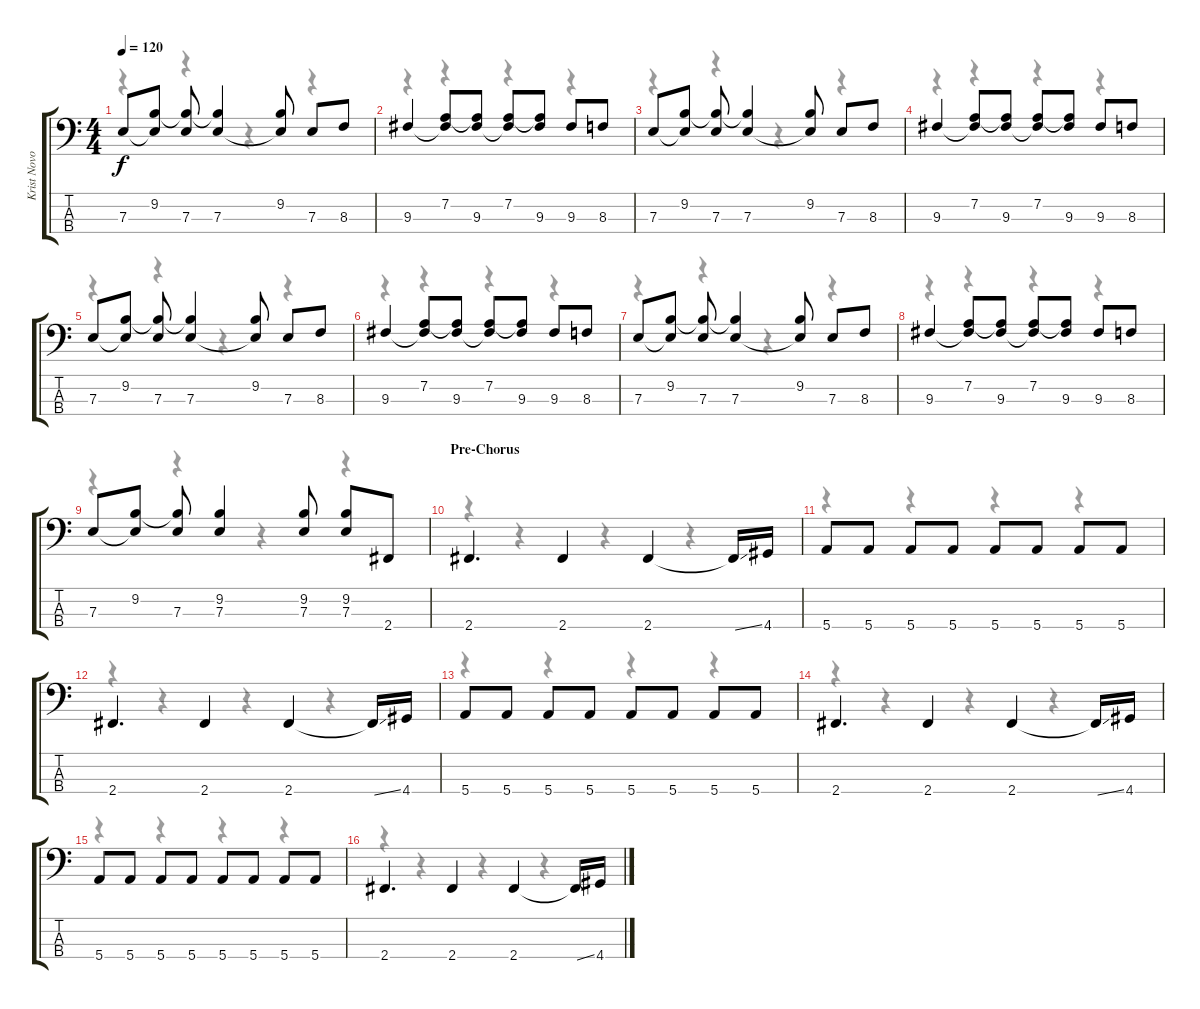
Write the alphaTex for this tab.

\track ("Krist Novoselic" "Krist Novo") {instrument electricbasspick}
\staff {score tabs}
\tuning (G2 D2 A1 E1) {hide}
\voice
\ts (4 4)
\tempo 120
\clef f4
\ks c
7.3.8{dy f} (9.2 7.3{t}).8 (9.2{t} 7.3).8 (9.2{t} 7.3).4 (9.2 7.3{t}).8 7.3.8 8.3.8 |
9.3.4 (7.2 9.3{t}).8 (7.2{t} 9.3).8 (7.2 9.3{t}).8 (7.2{t} 9.3).8 9.3.8 8.3.8 |
7.3.8 (9.2 7.3{t}).8 (9.2{t} 7.3).8 (9.2{t} 7.3).4 (9.2 7.3{t}).8 7.3.8 8.3.8 |
9.3.4 (7.2 9.3{t}).8 (7.2{t} 9.3).8 (7.2 9.3{t}).8 (7.2{t} 9.3).8 9.3.8 8.3.8 |
7.3.8 (9.2 7.3{t}).8 (9.2{t} 7.3).8 (9.2{t} 7.3).4 (9.2 7.3{t}).8 7.3.8 8.3.8 |
9.3.4 (7.2 9.3{t}).8 (7.2{t} 9.3).8 (7.2 9.3{t}).8 (7.2{t} 9.3).8 9.3.8 8.3.8 |
7.3.8 (9.2 7.3{t}).8 (9.2{t} 7.3).8 (9.2{t} 7.3).4 (9.2 7.3{t}).8 7.3.8 8.3.8 |
9.3.4 (7.2 9.3{t}).8 (7.2{t} 9.3).8 (7.2 9.3{t}).8 (7.2{t} 9.3).8 9.3.8 8.3.8 |
7.3.8 (9.2 7.3{t}).8 (9.2{t} 7.3).8 (9.2 7.3).4 (9.2 7.3).8 (9.2 7.3).8 2.4.8 |
\section ("" "Pre-Chorus")
2.4.4{d} 2.4.4 2.4.4 2.4{ss t}.16 4.4.16 |
5.4.8 5.4.8 5.4.8 5.4.8 5.4.8 5.4.8 5.4.8 5.4.8 |
2.4.4{d} 2.4.4 2.4.4 2.4{ss t}.16 4.4.16 |
5.4.8 5.4.8 5.4.8 5.4.8 5.4.8 5.4.8 5.4.8 5.4.8 |
2.4.4{d} 2.4.4 2.4.4 2.4{ss t}.16 4.4.16 |
5.4.8 5.4.8 5.4.8 5.4.8 5.4.8 5.4.8 5.4.8 5.4.8 |
2.4.4{d} 2.4.4 2.4.4 2.4{ss t}.16 4.4.16
\voice
\clef f4
\ottava regular
\simile none
\ks c
r.4{dy f} r.4 r.4 r.4 |
r.4 r.4 r.4 r.4 |
r.4 r.4 r.4 r.4 |
r.4 r.4 r.4 r.4 |
r.4 r.4 r.4 r.4 |
r.4 r.4 r.4 r.4 |
r.4 r.4 r.4 r.4 |
r.4 r.4 r.4 r.4 |
r.4 r.4 r.4 r.4 |
r.4 r.4 r.4 r.4 |
r.4 r.4 r.4 r.4 |
r.4 r.4 r.4 r.4 |
r.4 r.4 r.4 r.4 |
r.4 r.4 r.4 r.4 |
r.4 r.4 r.4 r.4 |
r.4 r.4 r.4 r.4
